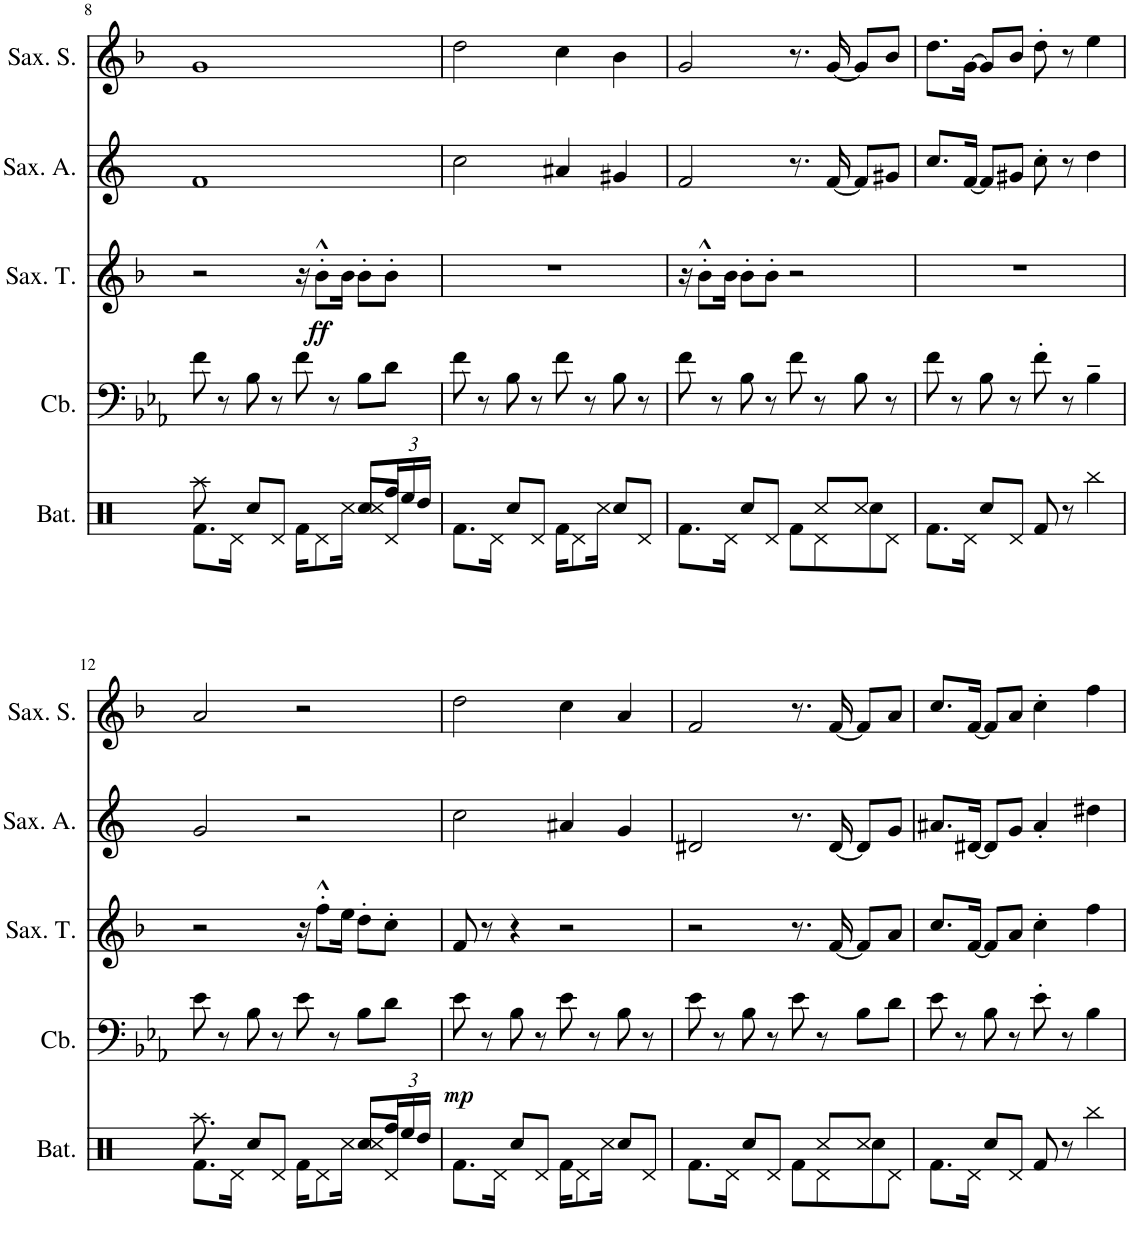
**kern	**kern	**dynam	**kern	**dynam	**kern	**kern
*part5	*part4	*part4	*part3	*part3	*part2	*part1
*staff5	*staff4	*staff4	*staff3	*staff3	*staff2	*staff1
*I"Batterie	*I"Contrebasse	*	*I"Saxophone Ténor	*	*I"Saxophone alto	*I"Saxophone soprano
*I'Bat.	*I'Cb.	*	*I'Sax. T.	*	*I'Sax. A.	*I'Sax. S.
!!LO:PB:g=z
*clefX	*clefF4	*	*clefG2	*	*clefG2	*clefG2
*	*Trd7c12	*	*Trd8c14	*	*Trd5c9	*Trd1c2
*k[]	*k[b-e-a-]	*	*k[b-]	*	*k[]	*k[b-]
*M4/4	*M4/4	*	*M4/4	*	*M4/4	*M4/4
=8	=8	=8	=8	=8	=8	=8
*^	*	*	*	*	*	*
8.Rf\L	8Raa\	8f\	.	2r	.	1f	1g
.	8ryy	8r	.	.	.	.	.
16Rd\Jk	.	.	.	.	.	.	.
*v	*v	*	*	*	*	*	*
8Rcc/L	8B-\	.	.	.	.	.
8Rd/J	8r	.	.	.	.	.
16Rf\KL	8f\	.	16r	.	.	.
!	!	!	!	!LO:DY:b	!	!
8Rd\	.	.	8b-'^^\L	ff	.	.
.	8r	.	.	.	.	.
16Rcc\Jk	.	.	16b-\Jk	.	.	.
*^	*	*	*	*	*	*
8Rcc/L	8Rcc/L	8B-\L	.	8b-'\L	.	.	.
*	*Xbrackettup	*	*	*	*	*	*
8Rd/J	24Rff/L	8d\J	.	8b-'\J	.	.	.
.	24Ree/	.	.	.	.	.	.
.	24Rdd/JJ	.	.	.	.	.	.
*v	*v	*	*	*	*	*	*
=9	=9	=9	=9	=9	=9	=9
8.Rf\L	8f\	.	1r	.	2cc\	2dd\
.	8r	.	.	.	.	.
16Rd\Jk	.	.	.	.	.	.
8Rcc/L	8B-\	.	.	.	.	.
8Rd/J	8r	.	.	.	.	.
16Rf\KL	8f\	.	.	.	4a#X/	4cc\
8Rd\	.	.	.	.	.	.
.	8r	.	.	.	.	.
16Rcc\Jk	.	.	.	.	.	.
8Rcc/L	8B-\	.	.	.	4g#X/	4b-\
8Rd/J	8r	.	.	.	.	.
=10	=10	=10	=10	=10	=10	=10
*^	*	*	*	*	*	*
8.Rf\L	8ryy	8f\	.	16r	.	2f/	2g/
.	.	.	.	8b-'^^\L	.	.	.
*v	*v	*	*	*	*	*	*
.	8r	.	.	.	.	.
16Rd\Jk	.	.	16b-\Jk	.	.	.
8Rcc/L	8B-\	.	8b-'\L	.	.	.
8Rd/J	8r	.	8b-'\J	.	.	.
8Rf\L	8f\	.	2r	.	8.r	8.r
*^	*	*	*	*	*	*
8Rd\	8Rcc/L	8r	.	.	.	.	.
.	.	.	.	.	.	[16f/	[16g/
8Rcc\	8Rcc/J	8B-\	.	.	.	8f/L]	8g/L]
8Rd\J	8ryy	8r	.	.	.	8g#X/J	8b-/J
*v	*v	*	*	*	*	*	*
=11	=11	=11	=11	=11	=11	=11
8.Rf\L	8f\	.	1r	.	8.cc/L	8.dd\L
.	8r	.	.	.	.	.
16Rd\Jk	.	.	.	.	[16f/Jk	[16g\Jk
8Rcc/L	8B-\	.	.	.	8f/L]	8g/L]
8Rd/J	8r	.	.	.	8g#X/J	8b-/J
8Rf/	8f'\	.	.	.	8cc'\	8dd'\
8r	8r	.	.	.	8r	8r
4Rbb\	4B-~\	.	.	.	4dd\	4ee\
!!LO:LB:g=z
=12	=12	=12	=12	=12	=12	=12
*^	*	*	*	*	*	*
8.Rf\L	8.Raa\	8e-\	.	2r	.	2g/	2a/
.	.	8r	.	.	.	.	.
16Rd\Jk	16ryy	.	.	.	.	.	.
*v	*v	*	*	*	*	*	*
8Rcc/L	8B-\	.	.	.	.	.
8Rd/J	8r	.	.	.	.	.
16Rf\KL	8e-\	.	16r	.	2r	2r
8Rd\	.	.	8ff'^^\L	.	.	.
.	8r	.	.	.	.	.
16Rcc\Jk	.	.	16ee\Jk	.	.	.
*^	*	*	*	*	*	*
8Rcc/L	8Rcc/L	8B-\L	.	8dd'\L	.	.	.
8Rd/J	24Rff/L	8d\J	.	8cc'\J	.	.	.
.	24Ree/	.	.	.	.	.	.
.	24Rdd/JJ	.	.	.	.	.	.
=13	=13	=13	=13	=13	=13	=13	=13
!	!	!	!LO:DY:b	!	!	!	!
*v	*v	*	*	*	*	*	*
8.Rf\L	8e-\	mp	8f/	.	2cc\	2dd\
.	8r	.	8r	.	.	.
16Rd\Jk	.	.	.	.	.	.
8Rcc/L	8B-\	.	4r	.	.	.
8Rd/J	8r	.	.	.	.	.
16Rf\KL	8e-\	.	2r	.	4a#X/	4cc\
8Rd\	.	.	.	.	.	.
.	8r	.	.	.	.	.
16Rcc\Jk	.	.	.	.	.	.
8Rcc/L	8B-\	.	.	.	4g/	4a/
8Rd/J	8r	.	.	.	.	.
=14	=14	=14	=14	=14	=14	=14
*^	*	*	*	*	*	*
8.Rf\L	8ryy	8e-\	.	2r	.	2d#X/	2f/
*v	*v	*	*	*	*	*	*
.	8r	.	.	.	.	.
16Rd\Jk	.	.	.	.	.	.
8Rcc/L	8B-\	.	.	.	.	.
8Rd/J	8r	.	.	.	.	.
8Rf\L	8e-\	.	8.r	.	8.r	8.r
*^	*	*	*	*	*	*
8Rd\	8Rcc/L	8r	.	.	.	.	.
.	.	.	.	[16f/	.	[16d#/	[16f/
8Rcc\	8Rcc/J	8B-\L	.	8f/L]	.	8d#/L]	8f/L]
8Rd\J	8ryy	8d\J	.	8a/J	.	8g/J	8a/J
*v	*v	*	*	*	*	*	*
=15	=15	=15	=15	=15	=15	=15
8.Rf\L	8e-\	.	8.cc/L	.	8.a#X/L	8.cc/L
.	8r	.	.	.	.	.
16Rd\Jk	.	.	[16f/Jk	.	[16d#X/Jk	[16f/Jk
8Rcc/L	8B-\	.	8f/L]	.	8d#/L]	8f/L]
8Rd/J	8r	.	8a/J	.	8g/J	8a/J
8Rf/	8e-'\	.	4cc'\	.	4a#'/	4cc'\
8r	8r	.	.	.	.	.
4Rbb\	4B-\	.	4ff\	.	4dd#X\	4ff\
=	=	=	=	=	=	=
*-	*-	*-	*-	*-	*-	*-
